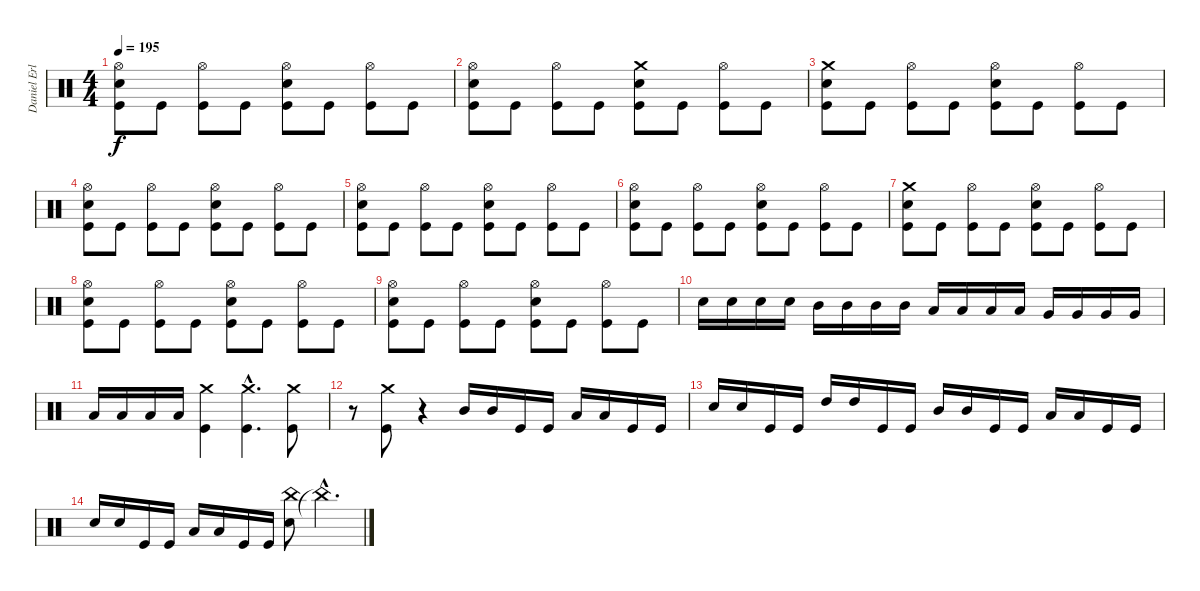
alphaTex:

\track ("Daniel Erlandsson " "Daniel Erl") {instrument percussion}
\staff {score}
\articulation defaults
\ts (4 4)
\tempo 195
\clef neutral
\ks c
("Kick (hit)" "Electric Snare (hit)" "Hi-Hat (open)").8{dy f} "Kick (hit)".8 ("Kick (hit)" "Hi-Hat (open)").8 "Kick (hit)".8 ("Kick (hit)" "Electric Snare (hit)" "Hi-Hat (open)").8 "Kick (hit)".8 ("Kick (hit)" "Hi-Hat (open)").8 "Kick (hit)".8 |
("Kick (hit)" "Electric Snare (hit)" "Hi-Hat (open)").8 "Kick (hit)".8 ("Kick (hit)" "Hi-Hat (open)").8 "Kick (hit)".8 ("Kick (hit)" "Electric Snare (hit)" "Crash medium (hit)").8 "Kick (hit)".8 ("Kick (hit)" "Hi-Hat (open)").8 "Kick (hit)".8 |
("Kick (hit)" "Electric Snare (hit)" "Crash medium (hit)").8 "Kick (hit)".8 ("Kick (hit)" "Hi-Hat (open)").8 "Kick (hit)".8 ("Kick (hit)" "Electric Snare (hit)" "Hi-Hat (open)").8 "Kick (hit)".8 ("Kick (hit)" "Hi-Hat (open)").8 "Kick (hit)".8 |
("Kick (hit)" "Electric Snare (hit)" "Hi-Hat (open)").8 "Kick (hit)".8 ("Kick (hit)" "Hi-Hat (open)").8 "Kick (hit)".8 ("Kick (hit)" "Electric Snare (hit)" "Hi-Hat (open)").8 "Kick (hit)".8 ("Kick (hit)" "Hi-Hat (open)").8 "Kick (hit)".8 |
("Kick (hit)" "Electric Snare (hit)" "Hi-Hat (open)").8 "Kick (hit)".8 ("Kick (hit)" "Hi-Hat (open)").8 "Kick (hit)".8 ("Kick (hit)" "Electric Snare (hit)" "Hi-Hat (open)").8 "Kick (hit)".8 ("Kick (hit)" "Hi-Hat (open)").8 "Kick (hit)".8 |
("Kick (hit)" "Electric Snare (hit)" "Hi-Hat (open)").8 "Kick (hit)".8 ("Kick (hit)" "Hi-Hat (open)").8 "Kick (hit)".8 ("Kick (hit)" "Electric Snare (hit)" "Hi-Hat (open)").8 "Kick (hit)".8 ("Kick (hit)" "Hi-Hat (open)").8 "Kick (hit)".8 |
("Kick (hit)" "Electric Snare (hit)" "Crash medium (hit)").8 "Kick (hit)".8 ("Kick (hit)" "Hi-Hat (open)").8 "Kick (hit)".8 ("Kick (hit)" "Electric Snare (hit)" "Hi-Hat (open)").8 "Kick (hit)".8 ("Kick (hit)" "Hi-Hat (open)").8 "Kick (hit)".8 |
("Kick (hit)" "Electric Snare (hit)" "Hi-Hat (open)").8 "Kick (hit)".8 ("Kick (hit)" "Hi-Hat (open)").8 "Kick (hit)".8 ("Kick (hit)" "Electric Snare (hit)" "Hi-Hat (open)").8 "Kick (hit)".8 ("Kick (hit)" "Hi-Hat (open)").8 "Kick (hit)".8 |
("Kick (hit)" "Electric Snare (hit)" "Hi-Hat (open)").8 "Kick (hit)".8 ("Kick (hit)" "Hi-Hat (open)").8 "Kick (hit)".8 ("Kick (hit)" "Electric Snare (hit)" "Hi-Hat (open)").8 "Kick (hit)".8 ("Kick (hit)" "Hi-Hat (open)").8 "Kick (hit)".8 |
"Electric Snare (hit)".16 "Electric Snare (hit)".16 "Electric Snare (hit)".16 "Electric Snare (hit)".16 "Mid Tom (hit)".16 "Mid Tom (hit)".16 "Mid Tom (hit)".16 "Mid Tom (hit)".16 "Low Tom (hit)".16 "Low Tom (hit)".16 "Low Tom (hit)".16 "Low Tom (hit)".16 "Very Low Tom (hit)".16 "Very Low Tom (hit)".16 "Very Low Tom (hit)".16 "Very Low Tom (hit)".16 |
"Low Floor Tom (hit)".16 "Low Floor Tom (hit)".16 "Low Floor Tom (hit)".16 "Low Floor Tom (hit)".16 ("Kick (hit)" "Crash medium (hit)").4 ("Kick (hit)"{hac} "Crash medium (hit)"{hac}).4{d} ("Kick (hit)" "Crash medium (hit)").8 |
r.8 ("Kick (hit)" "Crash medium (hit)").8 r.4 "Mid Tom (hit)".16 "Mid Tom (hit)".16 "Kick (hit)".16 "Kick (hit)".16 "Low Tom (hit)".16 "Low Tom (hit)".16 "Kick (hit)".16 "Kick (hit)".16 |
"Electric Snare (hit)".16 "Electric Snare (hit)".16 "Kick (hit)".16 "Kick (hit)".16 "High Tom (hit)".16 "High Tom (hit)".16 "Kick (hit)".16 "Kick (hit)".16 "Mid Tom (hit)".16 "Mid Tom (hit)".16 "Kick (hit)".16 "Kick (hit)".16 "Low Tom (hit)".16 "Low Tom (hit)".16 "Kick (hit)".16 "Kick (hit)".16 |
"Electric Snare (hit)".16 "Electric Snare (hit)".16 "Kick (hit)".16 "Kick (hit)".16 "Low Tom (hit)".16 "Low Tom (hit)".16 "Kick (hit)".16 "Kick (hit)".16 ("Electric Snare (hit)" "China (hit)").8 "China (hit)"{hac t}.4{d}
